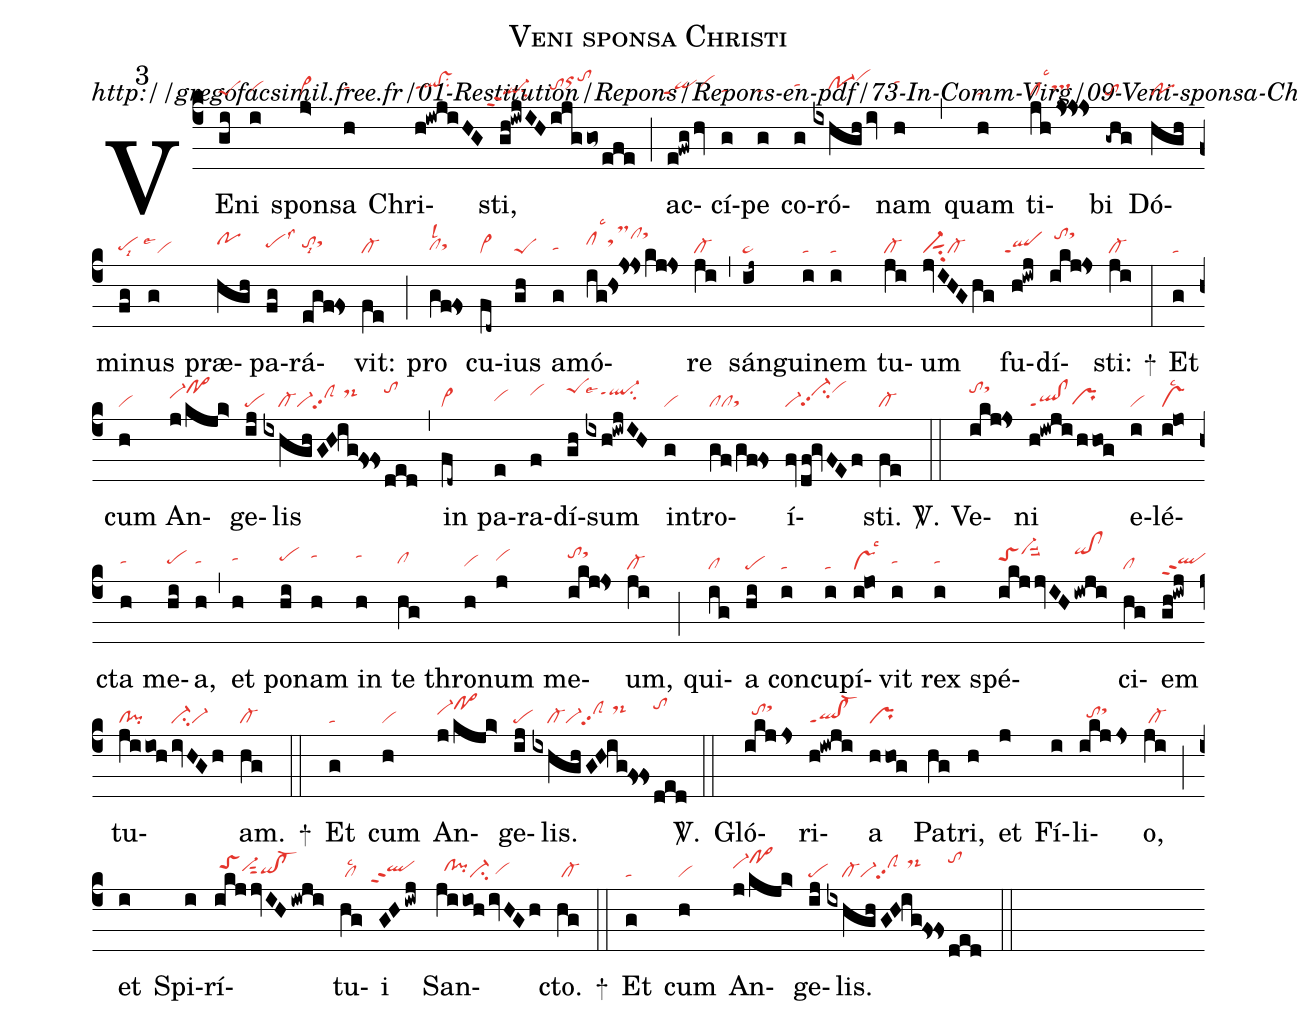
name: Veni sponsa Christi;
commentary: http://gregofacsimil.free.fr/01-Restitution/Repons/Repons-en-pdf/73-In-Comm-Virg/09-Veni-sponsa-Christi.pdf;
mode: 3;
nabc-lines: 1;
%%
(c4)
VE(gi|peS)ni(i|vihg) spon(j>|vi>)sa(h|tahh) Chri(h!iwjiHG|qlhh!vshhppt1su2)sti,(gh!iwjIH/|```ql-ppt2su1sux1|ijggo~/efe|tohhorhjtohk) (;)
ac(e!fwg/hv|`qippt1vihi)cí(g|tahg)pe(g|tahg) co(g|tahi)ró(ixhgh/iv|////po-1hhvihk)nam(h|tahj) (,)
quam(h|ta) ti(jhjs!js!js|cllsc3tshh)bi(-ghg|to) Dó(hgh|po)mi(fg|pehglsi8)nus(g|`vilse1) præ(hgh|pohi)pa(fg|pehhlss3)rá(egf!fs|tohhlsi8sthi)vit:(fe|cl-) (;)
pro(gf!fs|clhglsl2sthh) cu(fd~|vi>)ius(gh|peS) a(g|tahg)mó(ig!hs!js!jskj!js|clhilsc3tsMhiclhksthl)re(ji|cl-) (,)
sán(ij~|ta>)gui(i|ta)nem(i|ta) tu(ji|cl-)um(jvIHGhg|vi-sut1su2cl-) fu(h!iwj|``qlppt1)dí(ikj!js|/tohksthl)sti:(ji|cl-) +(:)
Et(g|ta) cum(h|vi) An(j/kjk>|vi-hipo>hk)ge(ij|pe)lis(ixhgh/GH!ig!fs!fs|////cl-vi-clShipp2//ds-hj|ded|tohk) (,)
in(fd~|vi>) pa(e|vihh)ra(f|vihj)dí(gh|peShk)sum(ixh!iwjIH|ql-hjppt1su2lse4) in(g|vi)tro(gf/gf!fs|clclsthg)í(fvdf!gvFEf|vi-vi-hjpp2su2vihk)sti.(fe|cl-) <sp>V/</sp>.(::)
Ve(ikj!js|tohksthl)ni(h!iwji/hhog|ql!clppt1prhg) e(i|vi)lé(i!jo|vslsc2)cta(h|tahh) me(hi|pehh)a,(h|tahh) (,)
et(h|tahi) po(hi|pehi)nam(h|tahj) in(h|tahj) te(hg|clhh) thro(h|vihg)num(j|vihi) me(ikj!js|tohjsthk)um,(ji|cl-) (;)
qui(ig|cl)a(hi|pe) con(i|ta)cu(i|ta)pí(i!jo|vslsc3)vit(i|tahh) rex(i|tahh) spé(ikjjvIH|toShivi-hksuu2|iwji|qihk!clhk)ci(hg|cl)em(gh!iwj|qlhhppt2) tu(jiioh|cl!pi|ivHGh|ci-vi-)am.(hg|cl-) +(::)
Et(g|ta) cum(h|vi) An(j/kjk>|vi-hipo>hk)ge(ij|pe)lis.(ixhgh/GH!ig!fs!fs|////cl-vi-clShipp2//ds-hj|ded|tohk) <sp>V/</sp>.(::)
Gló(ikjjs|//tohisthk)ri(h!iwji|ql!cl-ppt1)a(hhog|pr) Pa(hg)tri,(h) et(j) Fí(i)li(ikjjs|//tohhsthj)o,(ji|/cl-) (;)
et(i) Spi(i)rí(ikjjvIHiwji|/toShivi-hhsut2qihg!cl-hg)tu(hg|/cllsc2)i(GHiwj|``qlhhppt2) San(jiiohivHGh|//clhh!pihhci-/vihg)cto.(hg|/cl-)  +(::)
Et(g|ta) cum(h|vi) An(j/kjk>|vi-hipo>hk)ge(ij|pe)lis.(ixhgh/GH!ig!fs!fs|////cl-vi-clShipp2//ds-hj|ded|tohk) (::)
